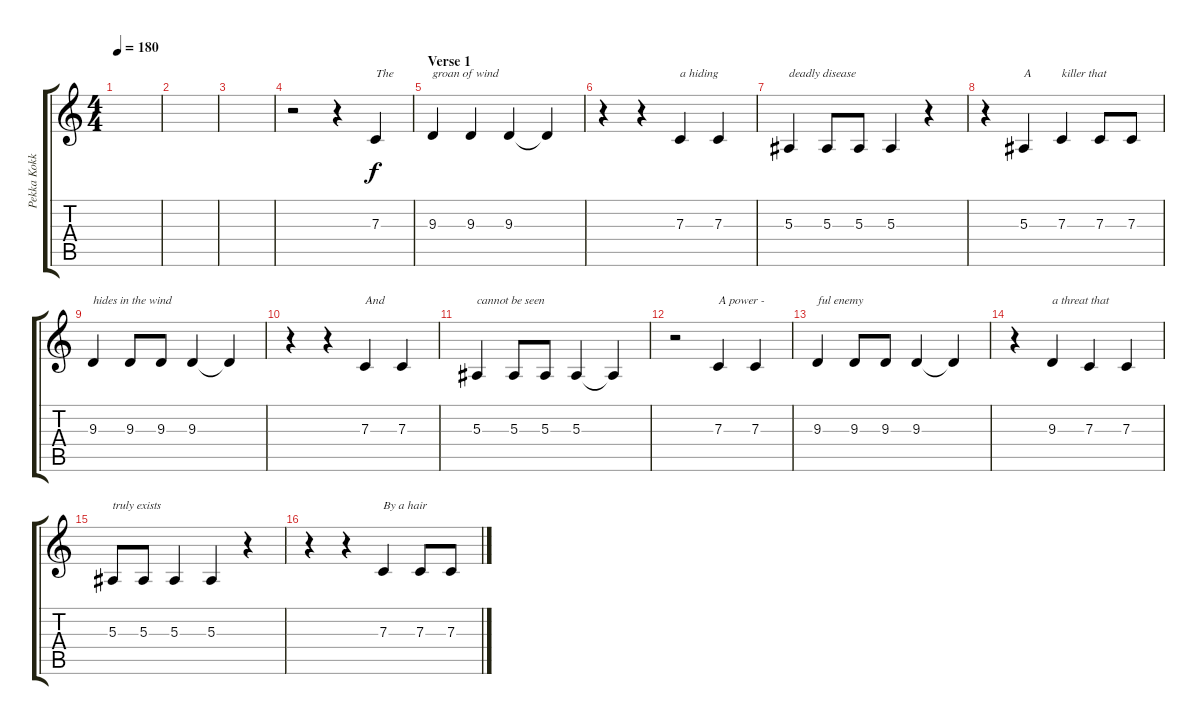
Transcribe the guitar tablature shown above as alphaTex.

\track ("Pekka Kokko - Vocals" "Pekka Kokk") {instrument lead1square}
\staff {score tabs}
\tuning (D4 A3 F3 C3 G2 D2) {hide}
\ts (4 4)
\tempo 180
\clef g2
\ks c
|
|
|
r.2 r.4 7.3.4{txt "The"} |
\section ("" "Verse 1")
9.3.4{txt "groan of wind"} 9.3.4 9.3.4 9.3{t}.4 |
r.4 r.4 7.3.4{txt "a hiding"} 7.3.4 |
5.3.4{txt "deadly disease"} 5.3.8 5.3.8 5.3.4 r.4 |
r.4 5.3.4{txt "A"} 7.3.4{txt "killer that"} 7.3.8 7.3.8 |
9.3.4{txt "hides in the wind"} 9.3.8 9.3.8 9.3.4 9.3{t}.4 |
r.4 r.4 7.3.4{txt "And"} 7.3.4 |
5.3.4{txt "cannot be seen"} 5.3.8 5.3.8 5.3.4 5.3{t}.4 |
r.2 7.3.4{txt "A power - "} 7.3.4 |
9.3.4{txt "ful enemy"} 9.3.8 9.3.8 9.3.4 9.3{t}.4 |
r.4 9.3.4{txt "a threat that"} 7.3.4 7.3.4 |
5.3.8{txt "truly exists"} 5.3.8 5.3.4 5.3.4 r.4 |
r.4 r.4 7.3.4{txt "By a hair"} 7.3.8 7.3.8
